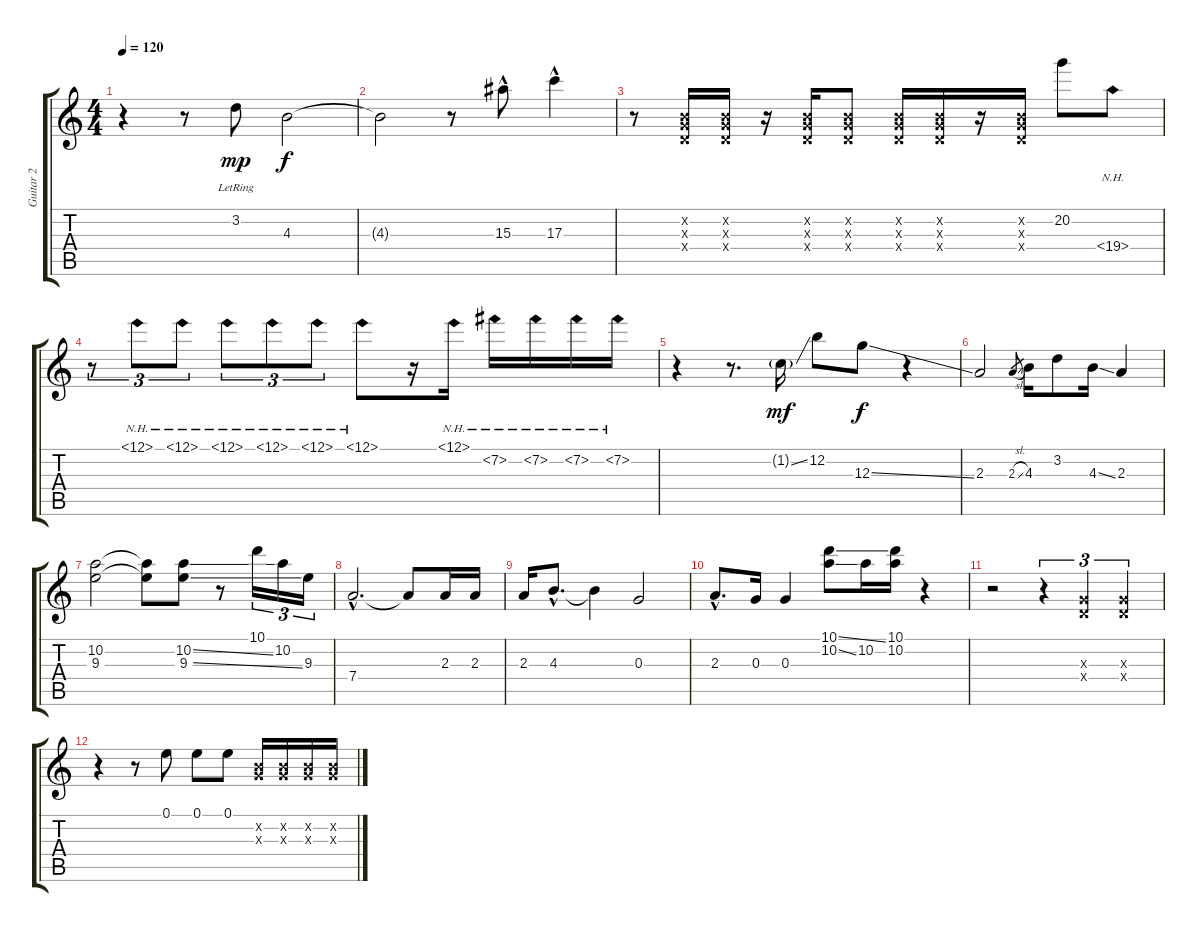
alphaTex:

\track ("Guitar 2" "Guitar 2") {instrument electricguitarjazz}
\staff {score tabs}
\tuning (E4 B3 G3 D3 A2 E2) {hide}
\ts (4 4)
\tempo 120
\clef g2
\ks c
r.4{dy mp instrument electricguitarjazz} r.8 3.2{lr}.8 4.3.2{dy f} |
4.3{t}.2 r.8 15.3{hac}.8 17.3{hac}.4 |
r.8 (0.2{x} 0.3{x} 0.4{x}).16 (0.2{x} 0.3{x} 0.4{x}).16 r.16 (0.2{x} 0.3{x} 0.4{x}).16 (0.2{x} 0.3{x} 0.4{x}).8 (0.2{x} 0.3{x} 0.4{x}).16 (0.2{x} 0.3{x} 0.4{x}).16 r.16 (0.2{x} 0.3{x} 0.4{x}).16 20.2.8 19.4{nh}.8 |
r.8{tu (3 2)} 12.1{nh}.8{tu (3 2)} 12.1{nh}.8{tu (3 2)} 12.1{nh}.8{tu (3 2)} 12.1{nh}.8{tu (3 2)} 12.1{nh}.8{tu (3 2)} 12.1{nh}.8 r.16 12.1{nh}.16 7.2{nh}.16 7.2{nh}.16 7.2{nh}.16 7.2{nh}.16 |
r.4 r.8{d} 1.2{ss g}.16{dy mf} 12.2.8 12.3{ss}.8{dy f} r.4 |
2.3.2 2.3{sl}.8{gr} 4.3.16 3.2.8 4.3{ss}.16 2.3.4 |
(10.2 9.3).2 (10.2{t} 9.3{t}).8 (10.2{ss} 9.3{ss}).8 r.8 10.1.16{tu (3 2)} 10.2.16{tu (3 2)} 9.3.16{tu (3 2)} |
7.4{hac}.2{d} 7.4{t}.8 2.3.16 2.3.16 |
2.3.16 4.3{hac}.8{d} 4.3{t}.4 0.3.2 |
2.3{hac}.8{d} 0.3.16 0.3.4 (10.1{ss} 10.2{ss}).8 10.2.16 (10.1 10.2).16 r.4 |
r.2 r.4{tu (3 2)} (0.3{x} 0.4{x}).4{tu (3 2)} (0.3{x} 0.4{x}).4{tu (3 2)} |
r.4 r.8 0.1.8 0.1.8 0.1.8 (0.2{x} 0.3{x}).16 (0.2{x} 0.3{x}).16 (0.2{x} 0.3{x}).16 (0.2{x} 0.3{x}).16
